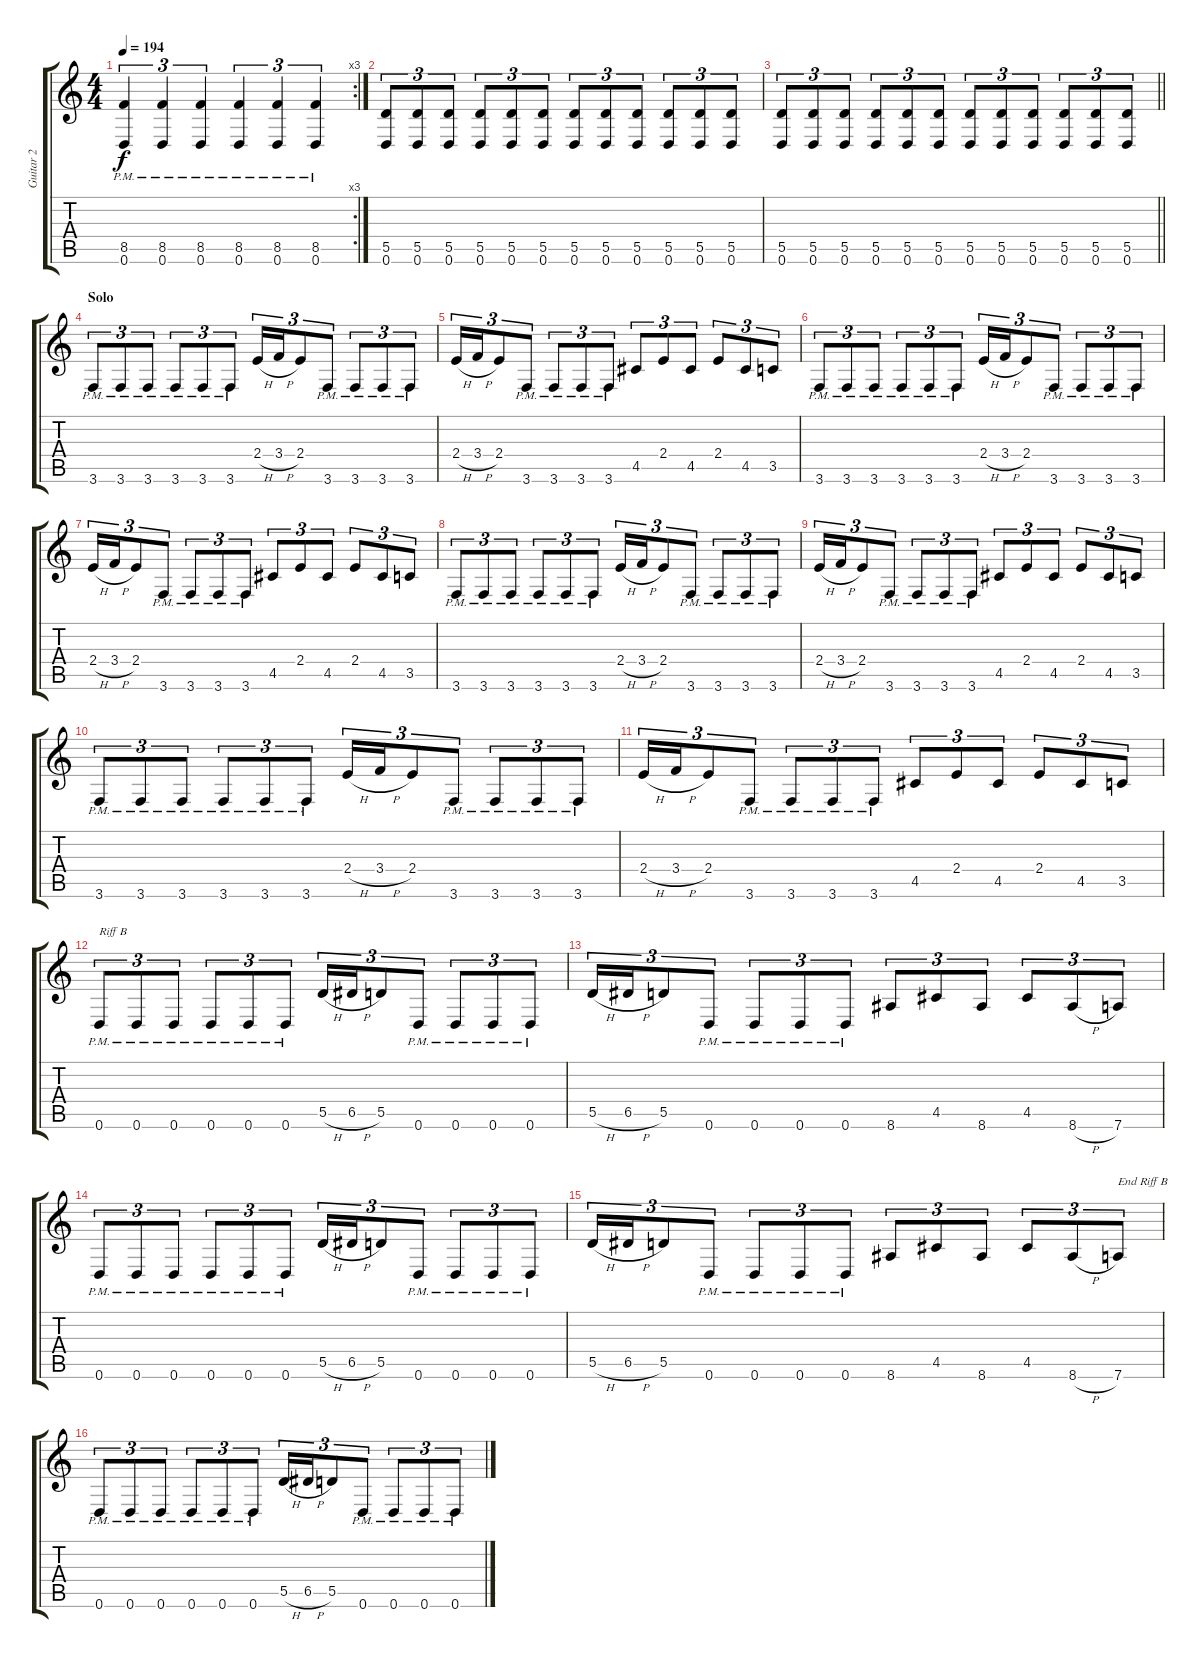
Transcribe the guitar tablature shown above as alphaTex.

\track ("Guitar 2" "Guitar 2") {instrument distortionguitar}
\staff {score tabs}
\tuning (E4 B3 G3 D3 A2 D2) {hide}
\rc 3
\ts (4 4)
\tempo 194
\clef g2
\ks c
(8.5{pm} 0.6{pm}).4{tu (3 2) dy f} (8.5{pm} 0.6{pm}).4{tu (3 2)} (8.5{pm} 0.6{pm}).4{tu (3 2)} (8.5{pm} 0.6{pm}).4{tu (3 2)} (8.5{pm} 0.6{pm}).4{tu (3 2)} (8.5{pm} 0.6{pm}).4{tu (3 2)} |
(5.5 0.6).8{tu (3 2)} (5.5 0.6).8{tu (3 2)} (5.5 0.6).8{tu (3 2)} (5.5 0.6).8{tu (3 2)} (5.5 0.6).8{tu (3 2)} (5.5 0.6).8{tu (3 2)} (5.5 0.6).8{tu (3 2)} (5.5 0.6).8{tu (3 2)} (5.5 0.6).8{tu (3 2)} (5.5 0.6).8{tu (3 2)} (5.5 0.6).8{tu (3 2)} (5.5 0.6).8{tu (3 2)} |
\barLineRight lightlight
(5.5 0.6).8{tu (3 2)} (5.5 0.6).8{tu (3 2)} (5.5 0.6).8{tu (3 2)} (5.5 0.6).8{tu (3 2)} (5.5 0.6).8{tu (3 2)} (5.5 0.6).8{tu (3 2)} (5.5 0.6).8{tu (3 2)} (5.5 0.6).8{tu (3 2)} (5.5 0.6).8{tu (3 2)} (5.5 0.6).8{tu (3 2)} (5.5 0.6).8{tu (3 2)} (5.5 0.6).8{tu (3 2)} |
\section ("" "Solo")
3.6{pm}.8{tu (3 2)} 3.6{pm}.8{tu (3 2)} 3.6{pm}.8{tu (3 2)} 3.6{pm}.8{tu (3 2)} 3.6{pm}.8{tu (3 2)} 3.6{pm}.8{tu (3 2)} 2.4{h}.16{tu (3 2)} 3.4{h}.16{tu (3 2)} 2.4.8{tu (3 2)} 3.6{pm}.8{tu (3 2)} 3.6{pm}.8{tu (3 2)} 3.6{pm}.8{tu (3 2)} 3.6{pm}.8{tu (3 2)} |
2.4{h}.16{tu (3 2)} 3.4{h}.16{tu (3 2)} 2.4.8{tu (3 2)} 3.6{pm}.8{tu (3 2)} 3.6{pm}.8{tu (3 2)} 3.6{pm}.8{tu (3 2)} 3.6{pm}.8{tu (3 2)} 4.5.8{tu (3 2)} 2.4.8{tu (3 2)} 4.5.8{tu (3 2)} 2.4.8{tu (3 2)} 4.5.8{tu (3 2)} 3.5.8{tu (3 2)} |
3.6{pm}.8{tu (3 2)} 3.6{pm}.8{tu (3 2)} 3.6{pm}.8{tu (3 2)} 3.6{pm}.8{tu (3 2)} 3.6{pm}.8{tu (3 2)} 3.6{pm}.8{tu (3 2)} 2.4{h}.16{tu (3 2)} 3.4{h}.16{tu (3 2)} 2.4.8{tu (3 2)} 3.6{pm}.8{tu (3 2)} 3.6{pm}.8{tu (3 2)} 3.6{pm}.8{tu (3 2)} 3.6{pm}.8{tu (3 2)} |
2.4{h}.16{tu (3 2)} 3.4{h}.16{tu (3 2)} 2.4.8{tu (3 2)} 3.6{pm}.8{tu (3 2)} 3.6{pm}.8{tu (3 2)} 3.6{pm}.8{tu (3 2)} 3.6{pm}.8{tu (3 2)} 4.5.8{tu (3 2)} 2.4.8{tu (3 2)} 4.5.8{tu (3 2)} 2.4.8{tu (3 2)} 4.5.8{tu (3 2)} 3.5.8{tu (3 2)} |
3.6{pm}.8{tu (3 2)} 3.6{pm}.8{tu (3 2)} 3.6{pm}.8{tu (3 2)} 3.6{pm}.8{tu (3 2)} 3.6{pm}.8{tu (3 2)} 3.6{pm}.8{tu (3 2)} 2.4{h}.16{tu (3 2)} 3.4{h}.16{tu (3 2)} 2.4.8{tu (3 2)} 3.6{pm}.8{tu (3 2)} 3.6{pm}.8{tu (3 2)} 3.6{pm}.8{tu (3 2)} 3.6{pm}.8{tu (3 2)} |
2.4{h}.16{tu (3 2)} 3.4{h}.16{tu (3 2)} 2.4.8{tu (3 2)} 3.6{pm}.8{tu (3 2)} 3.6{pm}.8{tu (3 2)} 3.6{pm}.8{tu (3 2)} 3.6{pm}.8{tu (3 2)} 4.5.8{tu (3 2)} 2.4.8{tu (3 2)} 4.5.8{tu (3 2)} 2.4.8{tu (3 2)} 4.5.8{tu (3 2)} 3.5.8{tu (3 2)} |
3.6{pm}.8{tu (3 2)} 3.6{pm}.8{tu (3 2)} 3.6{pm}.8{tu (3 2)} 3.6{pm}.8{tu (3 2)} 3.6{pm}.8{tu (3 2)} 3.6{pm}.8{tu (3 2)} 2.4{h}.16{tu (3 2)} 3.4{h}.16{tu (3 2)} 2.4.8{tu (3 2)} 3.6{pm}.8{tu (3 2)} 3.6{pm}.8{tu (3 2)} 3.6{pm}.8{tu (3 2)} 3.6{pm}.8{tu (3 2)} |
2.4{h}.16{tu (3 2)} 3.4{h}.16{tu (3 2)} 2.4.8{tu (3 2)} 3.6{pm}.8{tu (3 2)} 3.6{pm}.8{tu (3 2)} 3.6{pm}.8{tu (3 2)} 3.6{pm}.8{tu (3 2)} 4.5.8{tu (3 2)} 2.4.8{tu (3 2)} 4.5.8{tu (3 2)} 2.4.8{tu (3 2)} 4.5.8{tu (3 2)} 3.5.8{tu (3 2)} |
0.6{pm}.8{tu (3 2) txt "Riff B"} 0.6{pm}.8{tu (3 2)} 0.6{pm}.8{tu (3 2)} 0.6{pm}.8{tu (3 2)} 0.6{pm}.8{tu (3 2)} 0.6{pm}.8{tu (3 2)} 5.5{h}.16{tu (3 2)} 6.5{h}.16{tu (3 2)} 5.5.8{tu (3 2)} 0.6{pm}.8{tu (3 2)} 0.6{pm}.8{tu (3 2)} 0.6{pm}.8{tu (3 2)} 0.6{pm}.8{tu (3 2)} |
5.5{h}.16{tu (3 2)} 6.5{h}.16{tu (3 2)} 5.5.8{tu (3 2)} 0.6{pm}.8{tu (3 2)} 0.6{pm}.8{tu (3 2)} 0.6{pm}.8{tu (3 2)} 0.6{pm}.8{tu (3 2)} 8.6.8{tu (3 2)} 4.5.8{tu (3 2)} 8.6.8{tu (3 2)} 4.5.8{tu (3 2)} 8.6{h}.8{tu (3 2)} 7.6.8{tu (3 2)} |
0.6{pm}.8{tu (3 2)} 0.6{pm}.8{tu (3 2)} 0.6{pm}.8{tu (3 2)} 0.6{pm}.8{tu (3 2)} 0.6{pm}.8{tu (3 2)} 0.6{pm}.8{tu (3 2)} 5.5{h}.16{tu (3 2)} 6.5{h}.16{tu (3 2)} 5.5.8{tu (3 2)} 0.6{pm}.8{tu (3 2)} 0.6{pm}.8{tu (3 2)} 0.6{pm}.8{tu (3 2)} 0.6{pm}.8{tu (3 2)} |
5.5{h}.16{tu (3 2)} 6.5{h}.16{tu (3 2)} 5.5.8{tu (3 2)} 0.6{pm}.8{tu (3 2)} 0.6{pm}.8{tu (3 2)} 0.6{pm}.8{tu (3 2)} 0.6{pm}.8{tu (3 2)} 8.6.8{tu (3 2)} 4.5.8{tu (3 2)} 8.6.8{tu (3 2)} 4.5.8{tu (3 2)} 8.6{h}.8{tu (3 2)} 7.6.8{tu (3 2) txt "End Riff B"} |
0.6{pm}.8{tu (3 2)} 0.6{pm}.8{tu (3 2)} 0.6{pm}.8{tu (3 2)} 0.6{pm}.8{tu (3 2)} 0.6{pm}.8{tu (3 2)} 0.6{pm}.8{tu (3 2)} 5.5{h}.16{tu (3 2)} 6.5{h}.16{tu (3 2)} 5.5.8{tu (3 2)} 0.6{pm}.8{tu (3 2)} 0.6{pm}.8{tu (3 2)} 0.6{pm}.8{tu (3 2)} 0.6{pm}.8{tu (3 2)}
